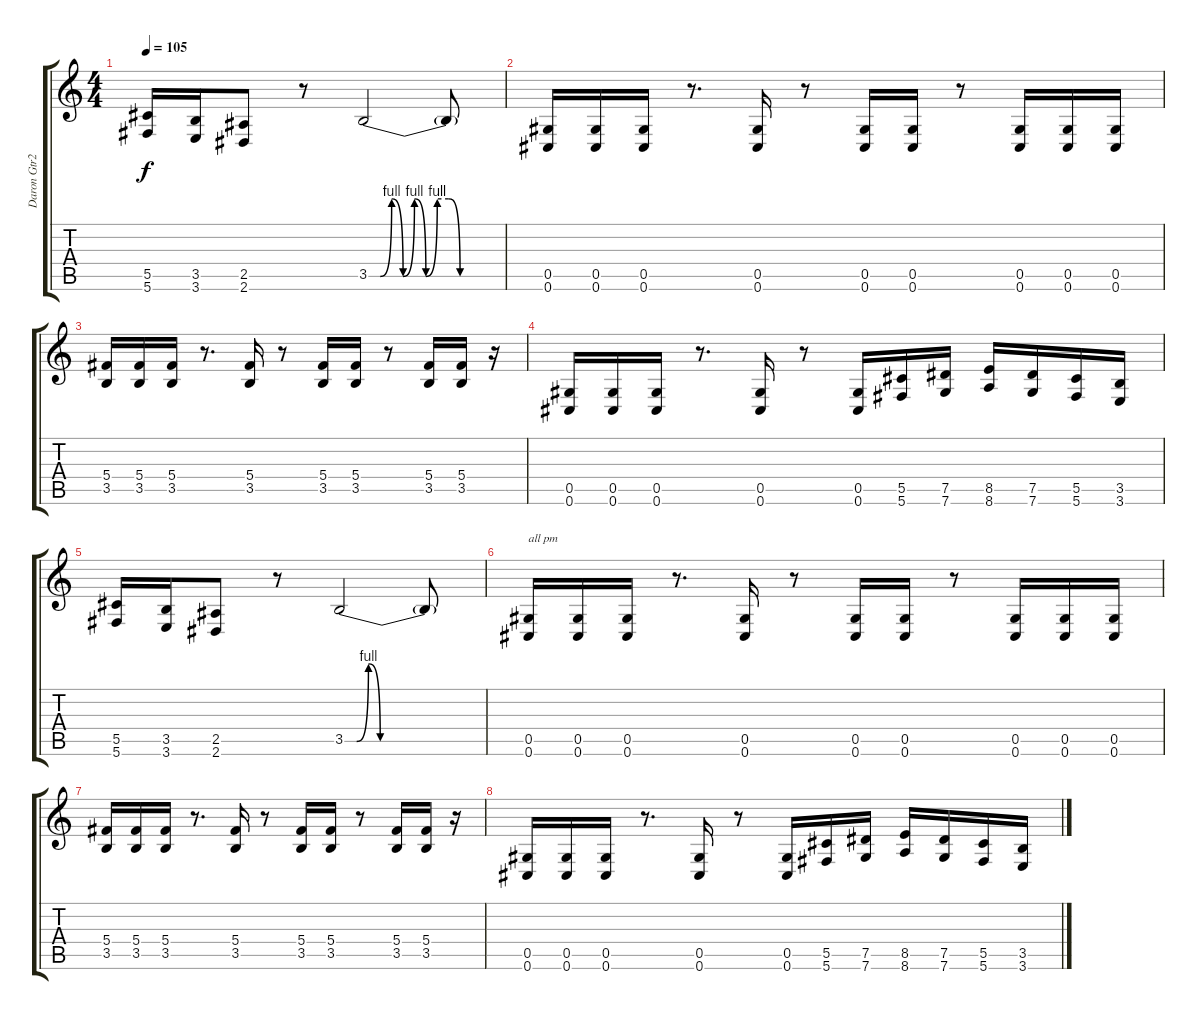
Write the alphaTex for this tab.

\track ("Daron Gtr2" "Daron Gtr2") {instrument overdrivenguitar}
\staff {score tabs}
\tuning (Eb4 Bb3 Gb3 Db3 Ab2 Db2) {hide}
\ts (4 4)
\tempo 105
\clef g2
\ks c
(5.5 5.6).16{dy f} (3.5 3.6).16 (2.5 2.6).8 r.8 3.5{be (custom 0 0 5 0 10 4 15 0 20 4 25 0 30 4 35 4 40 0 60 0)}.2 3.5{t}.8 |
(0.5 0.6).16 (0.5 0.6).16 (0.5 0.6).16 r.8{d} (0.5 0.6).16 r.8 (0.5 0.6).16 (0.5 0.6).16 r.8 (0.5 0.6).16 (0.5 0.6).16 (0.5 0.6).16 |
(5.4 3.5).16 (5.4 3.5).16 (5.4 3.5).16 r.8{d} (5.4 3.5).16 r.8 (5.4 3.5).16 (5.4 3.5).16 r.8 (5.4 3.5).16 (5.4 3.5).16 r.16 |
(0.5 0.6).16 (0.5 0.6).16 (0.5 0.6).16 r.8{d} (0.5 0.6).16 r.8 (0.5 0.6).16 (5.5 5.6).16 (7.5 7.6).16 (8.5 8.6).16 (7.5 7.6).16 (5.5 5.6).16 (3.5 3.6).16 |
(5.5 5.6).16 (3.5 3.6).16 (2.5 2.6).8 r.8 3.5{be (custom 0 0 5 0 10 4 15 0 60 0)}.2 3.5{t}.8 |
(0.5 0.6).16{txt "all pm"} (0.5 0.6).16 (0.5 0.6).16 r.8{d} (0.5 0.6).16 r.8 (0.5 0.6).16 (0.5 0.6).16 r.8 (0.5 0.6).16 (0.5 0.6).16 (0.5 0.6).16 |
(5.4 3.5).16 (5.4 3.5).16 (5.4 3.5).16 r.8{d} (5.4 3.5).16 r.8 (5.4 3.5).16 (5.4 3.5).16 r.8 (5.4 3.5).16 (5.4 3.5).16 r.16 |
(0.5 0.6).16 (0.5 0.6).16 (0.5 0.6).16 r.8{d} (0.5 0.6).16 r.8 (0.5 0.6).16 (5.5 5.6).16 (7.5 7.6).16 (8.5 8.6).16 (7.5 7.6).16 (5.5 5.6).16 (3.5 3.6).16
